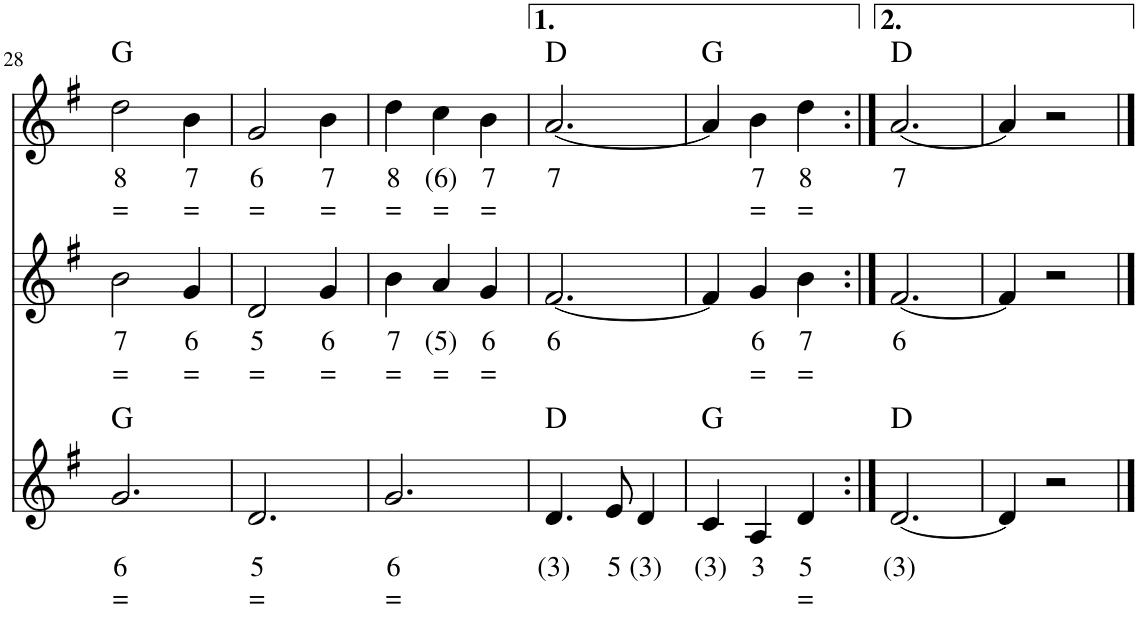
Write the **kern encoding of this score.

**kern	**text	**text	**harte	**kern	**text	**text	**kern	**text	**text	**harte
*part3	*part3	*part3	*part3	*part2	*part2	*part2	*part1	*part1	*part1	*part1
*staff3	*staff3	*staff3	*	*staff2	*staff2	*staff2	*staff1	*staff1	*staff1	*
*I"Fagot, Bassoon	*	*	*	*I"Hobo, Oboe	*	*	*I"Bandoneon, Flute	*	*	*
!!LO:PB:g=z
*clefG2	*	*	*	*clefG2	*	*	*clefG2	*	*	*
*k[f#]	*	*	*	*k[f#]	*	*	*k[f#]	*	*	*
*M3/4	*	*	*	*M3/4	*	*	*M3/4	*	*	*
=28	=28	=28	=28	=28	=28	=28	=28	=28	=28	=28
!	!LO:LY:b	!LO:LY:b	!	!	!LO:LY:b	!LO:LY:b	!	!LO:LY:b	!LO:LY:b	!
2.g/	6	=	G:maj	2b\	7	=	2dd\	8	=	G:maj
!	!	!	!	!	!LO:LY:b	!LO:LY:b	!	!LO:LY:b	!LO:LY:b	!
.	.	.	.	4g/	6	=	4b\	7	=	.
=29	=29	=29	=29	=29	=29	=29	=29	=29	=29	=29
!	!LO:LY:b	!LO:LY:b	!	!	!LO:LY:b	!LO:LY:b	!	!LO:LY:b	!LO:LY:b	!
2.d/	5	=	.	2d/	5	=	2g/	6	=	.
!	!	!	!	!	!LO:LY:b	!LO:LY:b	!	!LO:LY:b	!LO:LY:b	!
.	.	.	.	4g/	6	=	4b\	7	=	.
=30	=30	=30	=30	=30	=30	=30	=30	=30	=30	=30
!	!LO:LY:b	!LO:LY:b	!	!	!LO:LY:b	!LO:LY:b	!	!LO:LY:b	!LO:LY:b	!
2.g/	6	=	.	4b\	7	=	4dd\	8	=	.
!	!	!	!	!	!LO:LY:b	!LO:LY:b	!	!LO:LY:b	!LO:LY:b	!
.	.	.	.	4a/	(5)	=	4cc\	(6)	=	.
!	!	!	!	!	!LO:LY:b	!LO:LY:b	!	!LO:LY:b	!LO:LY:b	!
.	.	.	.	4g/	6	=	4b\	7	=	.
=31	=31	=31	=31	=31	=31	=31	=31	=31	=31	=31
!	!LO:LY:b	!	!	!	!LO:LY:b	!	!	!LO:LY:b	!	!
4.d/	(3)	.	D:maj	[2.f#/	6	.	[2.a/	7	.	D:maj
!	!LO:LY:b	!	!	!	!	!	!	!	!	!
8e/	5	.	.	.	.	.	.	.	.	.
!	!LO:LY:b	!	!	!	!	!	!	!	!	!
4d/	(3)	.	.	.	.	.	.	.	.	.
=32	=32	=32	=32	=32	=32	=32	=32	=32	=32	=32
!	!LO:LY:b	!	!	!	!	!	!	!	!	!
4c/	(3)	.	G:maj	4f#/]	.	.	4a/]	.	.	G:maj
!	!LO:LY:b	!	!	!	!LO:LY:b	!LO:LY:b	!	!LO:LY:b	!LO:LY:b	!
4A/	3	.	.	4g/	6	=	4b\	7	=	.
!	!LO:LY:b	!LO:LY:b	!	!	!LO:LY:b	!LO:LY:b	!	!LO:LY:b	!LO:LY:b	!
4d/	5	=	.	4b\	7	=	4dd\	8	=	.
=33:|!	=33:|!	=33:|!	=33:|!	=33:|!	=33:|!	=33:|!	=33:|!	=33:|!	=33:|!	=33:|!
!	!LO:LY:b	!	!	!	!LO:LY:b	!	!	!LO:LY:b	!	!
[2.d/	(3)	.	D:maj	[2.f#/	6	.	[2.a/	7	.	D:maj
=34	=34	=34	=34	=34	=34	=34	=34	=34	=34	=34
4d/]	.	.	.	4f#/]	.	.	4a/]	.	.	.
2r	.	.	.	2r	.	.	2r	.	.	.
==	==	==	==	==	==	==	==	==	==	==
*-	*-	*-	*-	*-	*-	*-	*-	*-	*-	*-
